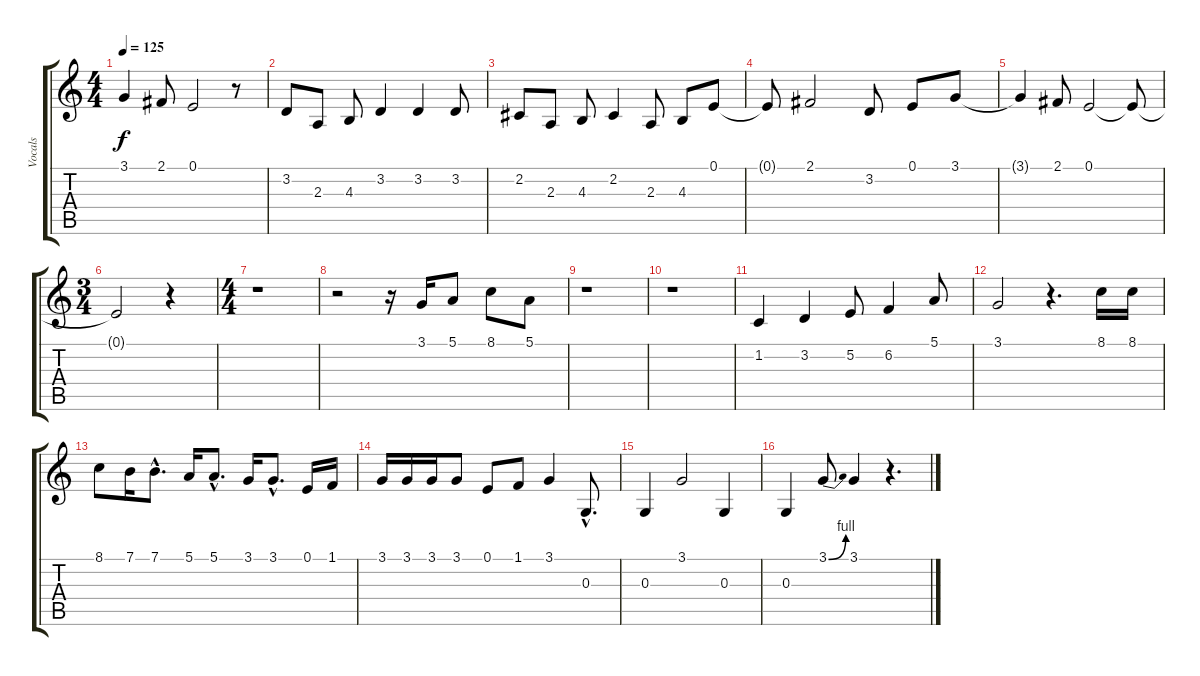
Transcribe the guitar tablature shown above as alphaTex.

\track ("Vocals" "Vocals") {instrument tenorsax}
\staff {score tabs}
\tuning (E4 B3 G3 D3 A2 E2) {hide}
\ts (4 4)
\tempo 125
\clef g2
\ks c
3.1{t}.4{dy f} 2.1.8 0.1.2 r.8 |
3.2.8 2.3.8 4.3.8 3.2.4 3.2.4 3.2.8 |
2.2.8 2.3.8 4.3.8 2.2.4 2.3.8 4.3.8 0.1.8 |
0.1{t}.8 2.1.2 3.2.8 0.1.8 3.1.8 |
3.1{t}.4 2.1.8 0.1.2 0.1{t}.8 |
\ts (3 4)
0.1{t}.2 r.4 |
\ts (4 4)
r.1 |
r.2 r.16 3.1.16 5.1.8 8.1.8 5.1.8 |
r.1 |
r.1 |
1.2.4 3.2.4 5.2.8 6.2.4 5.1.8 |
3.1.2 r.4{d} 8.1.16 8.1.16 |
8.1.8 7.1.16 7.1{hac}.8{d} 5.1.16 5.1{hac}.8{d} 3.1.16 3.1{hac}.8{d} 0.1.16 1.1.16 |
3.1.16 3.1.16 3.1.16 3.1.8 0.1.8 1.1.8 3.1.4 0.3{hac}.8{d} |
0.3.4 3.1.2 0.3.4 |
0.3.4 3.1{be (bend 0 0 60 4)}.8 3.1.4 r.4{d}
